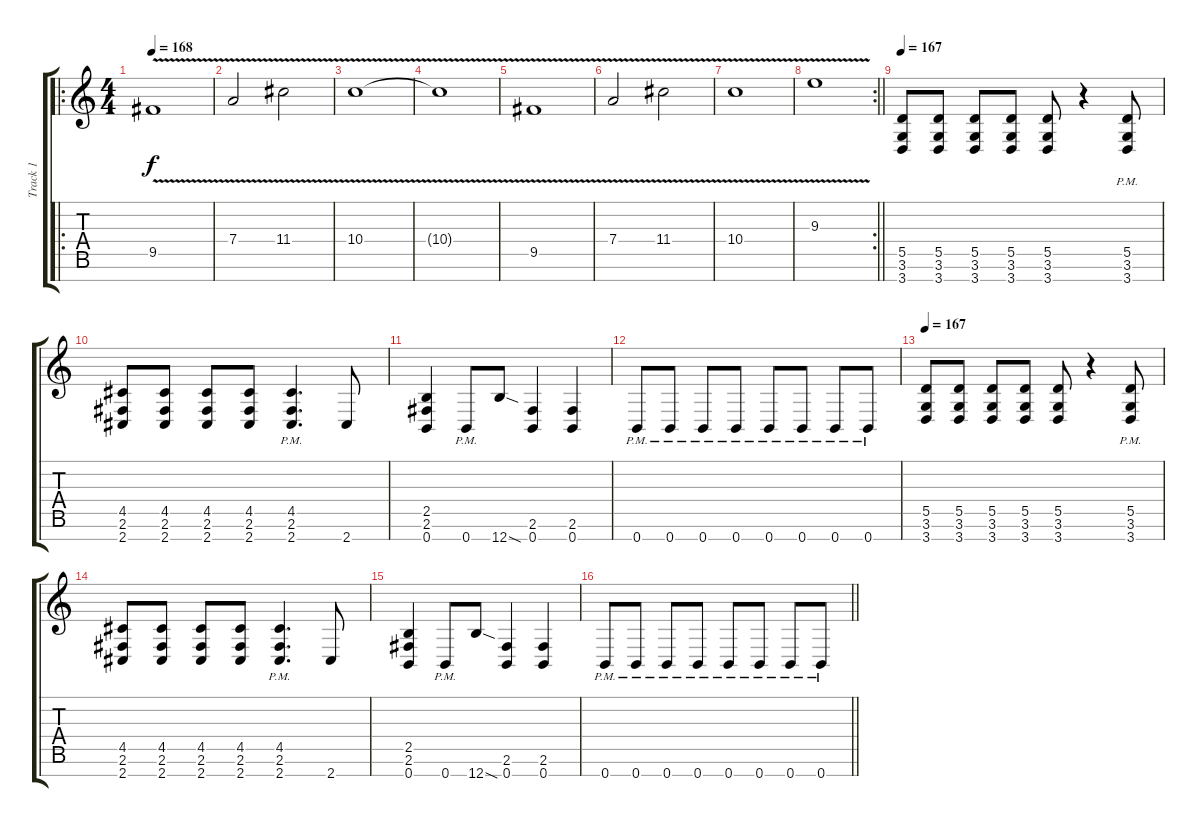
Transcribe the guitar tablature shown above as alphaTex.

\track ("Track 1" "Track 1") {instrument distortionguitar}
\staff {score tabs}
\tuning (E4 B3 G3 D3 A2 E2 B1) {hide}
\ro
\ts (4 4)
\section ("" "")
\tempo 168
\clef g2
\ks c
9.5{v}.1{dy f} |
7.4{v}.2 11.4{v}.2 |
10.4{v}.1 |
10.4{t}.1 |
9.5{v}.1 |
7.4{v}.2 11.4{v}.2 |
10.4{v}.1 |
\rc 2
\barLineRight lightlight
9.3{v}.1 |
\section ("" "")
\tempo 167
(5.5 3.6 3.7).8 (5.5 3.6 3.7).8 (5.5 3.6 3.7).8 (5.5 3.6 3.7).8 (5.5 3.6 3.7).8 r.4 (5.5 3.6 3.7{pm}).8 |
(4.5 2.6 2.7).8 (4.5 2.6 2.7).8 (4.5 2.6 2.7).8 (4.5 2.6 2.7).8 (4.5 2.6 2.7{pm}).4{d} 2.7.8 |
(2.5 2.6 0.7).4 0.7{pm}.8 12.7{sod}.8 (2.6 0.7).4 (2.6 0.7).4 |
0.7{pm}.8 0.7{pm}.8 0.7{pm}.8 0.7{pm}.8 0.7{pm}.8 0.7{pm}.8 0.7{pm}.8 0.7{pm}.8 |
\tempo 167
(5.5 3.6 3.7).8 (5.5 3.6 3.7).8 (5.5 3.6 3.7).8 (5.5 3.6 3.7).8 (5.5 3.6 3.7).8 r.4 (5.5 3.6 3.7{pm}).8 |
(4.5 2.6 2.7).8 (4.5 2.6 2.7).8 (4.5 2.6 2.7).8 (4.5 2.6 2.7).8 (4.5 2.6 2.7{pm}).4{d} 2.7.8 |
(2.5 2.6 0.7).4 0.7{pm}.8 12.7{sod}.8 (2.6 0.7).4 (2.6 0.7).4 |
\barLineRight lightlight
0.7{pm}.8 0.7{pm}.8 0.7{pm}.8 0.7{pm}.8 0.7{pm}.8 0.7{pm}.8 0.7{pm}.8 0.7{pm}.8
